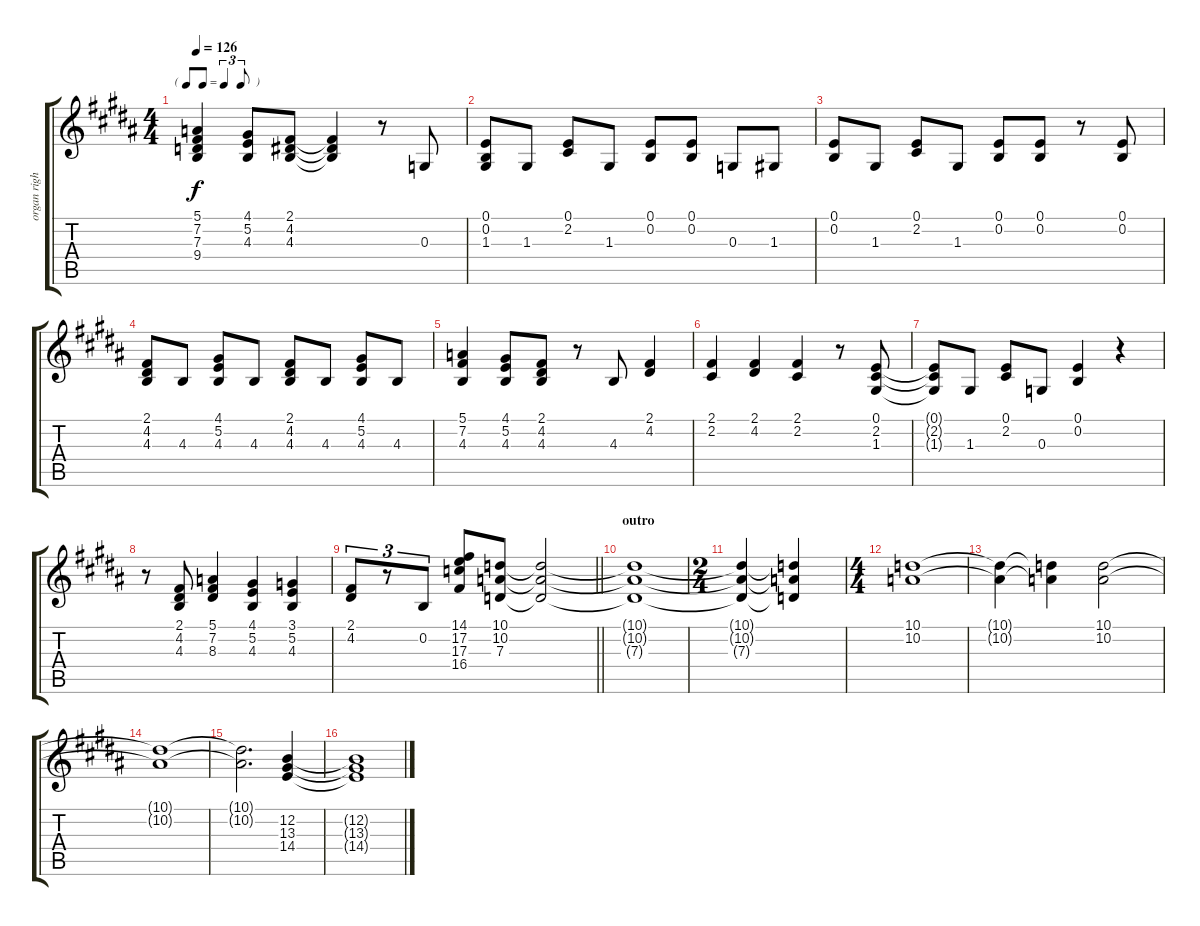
\track ("organ right hand" "organ righ") {instrument rockorgan}
\staff {score tabs}
\tuning (E4 B3 G3 D3 A2 E2) {hide}
\ts (4 4)
\tf triplet8th
\tempo 126
\clef g2
\ks b
(5.1 7.2 7.3 9.4).4{dy f} (4.1 5.2 4.3).8 (2.1 4.2 4.3).8 (2.1{t} 4.2{t} 4.3{t}).4 r.8 0.3.8 |
(0.1 0.2 1.3).8 1.3.8 (0.1 2.2).8 1.3.8 (0.1 0.2).8 (0.1 0.2).8 0.3.8 1.3.8 |
(0.1 0.2).8 1.3.8 (0.1 2.2).8 1.3.8 (0.1 0.2).8 (0.1 0.2).8 r.8 (0.1 0.2).8 |
(2.1 4.2 4.3).8 4.3.8 (4.1 5.2 4.3).8 4.3.8 (2.1 4.2 4.3).8 4.3.8 (4.1 5.2 4.3).8 4.3.8 |
(5.1 7.2 4.3).4 (4.1 5.2 4.3).8 (2.1 4.2 4.3).8 r.8 4.3.8 (2.1 4.2).4 |
(2.1 2.2).4 (2.1 4.2).4 (2.1 2.2).4 r.8 (0.1 2.2 1.3).8 |
(0.1{t} 2.2{t} 1.3{t}).8 1.3.8 (0.1 2.2).8 0.3.8 (0.1 0.2).4 r.4 |
r.8 (2.1 4.2 4.3).8 (5.1 7.2 8.3).4 (4.1 5.2 4.3).4 (3.1 5.2 4.3).4 |
\barLineRight lightlight
(2.1 4.2).8{tu (3 2)} r.8{tu (3 2)} 0.2.8{tu (3 2)} (14.1 17.2 17.3 16.4).8 (10.1 10.2 7.3).8 (10.1{t} 10.2{t} 7.3{t}).2 |
\section ("" "outro")
(10.1{t} 10.2{t} 7.3{t}).1 |
\ts (2 4)
(10.1{t} 10.2{t} 7.3{t}).4 (10.1{t} 10.2{t} 7.3{t}).4 |
\ts (4 4)
(10.1 10.2).1{volume 5} |
(10.1{t} 10.2{t}).4 (10.1{t} 10.2{t}).4 (10.1 10.2).2 |
(10.1{t} 10.2{t}).1 |
(10.1{t} 10.2{t}).2{d} (12.2 13.3 14.4).4 |
(12.2{t} 13.3{t} 14.4{t}).1
